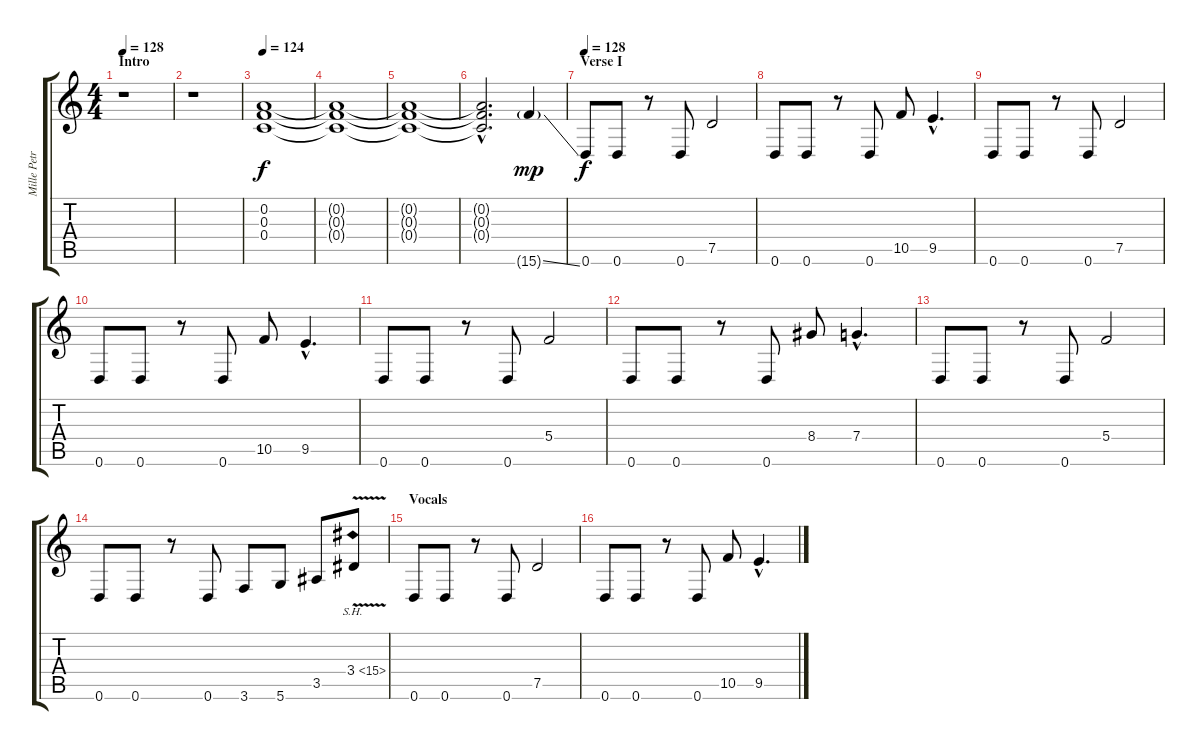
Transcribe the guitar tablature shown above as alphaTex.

\track ("Mille Petrozza [guitar]" "Mille Petr") {instrument distortionguitar}
\staff {score tabs}
\tuning (D4 A3 F3 C3 G2 D2) {hide}
\ts (4 4)
\section ("" "Intro")
\tempo 128
\tempo 155
\tempo 128
\clef g2
\ks c
r.1{dy f instrument distortionguitar} |
r.1 |
\tempo 124
(0.2 0.3 0.4).1 |
(0.2{t} 0.3{t} 0.4{t}).1 |
(0.2{t} 0.3{t} 0.4{t}).1 |
(0.2{hac t} 0.3{hac t} 0.4{hac t}).2{d} 15.6{ss g}.4{dy mp} |
\section ("" "Verse I")
\tempo 128
0.6.8{dy f} 0.6.8 r.8 0.6.8 7.5.2 |
0.6.8 0.6.8 r.8 0.6.8 10.5.8 9.5{hac}.4{d} |
0.6.8 0.6.8 r.8 0.6.8 7.5.2 |
0.6.8 0.6.8 r.8 0.6.8 10.5.8 9.5{hac}.4{d} |
0.6.8 0.6.8 r.8 0.6.8 5.4.2 |
0.6.8 0.6.8 r.8 0.6.8 8.4.8 7.4{hac}.4{d} |
0.6.8 0.6.8 r.8 0.6.8 5.4.2 |
0.6.8 0.6.8 r.8 0.6.8 3.6.8 5.6.8 3.5.8 3.4{sh 12 v}.8 |
\section ("" "Vocals ")
0.6.8 0.6.8 r.8 0.6.8 7.5.2 |
0.6.8 0.6.8 r.8 0.6.8 10.5.8 9.5{hac}.4{d}
